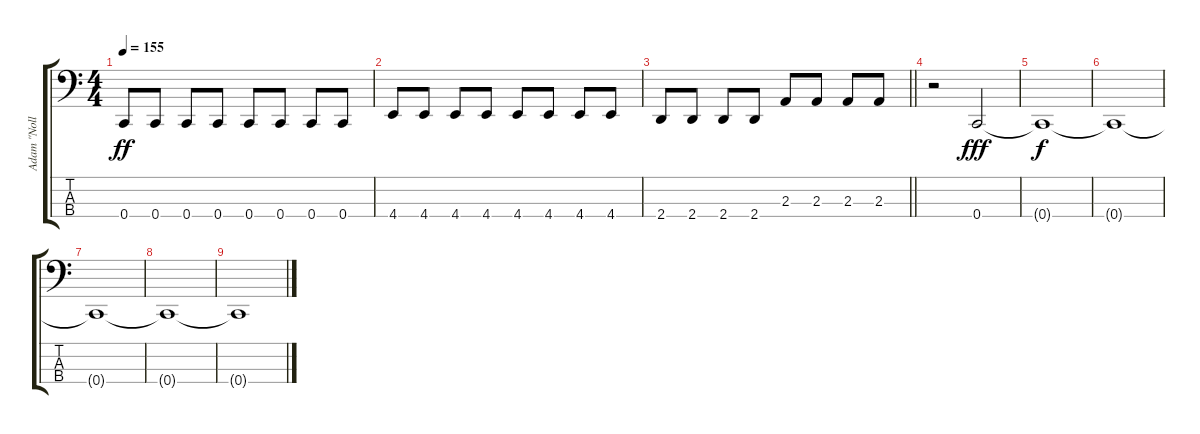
\track ("Adam \"Nolly\" Getgood - Bass" "Adam \"Noll") {instrument electricbassfinger}
\staff {score tabs}
\tuning (F2 C2 G1 C1) {hide}
\ts (4 4)
\tempo 155
\clef f4
\ks c
0.4.8{dy ff} 0.4.8 0.4.8 0.4.8 0.4.8 0.4.8 0.4.8 0.4.8 |
4.4.8 4.4.8 4.4.8 4.4.8 4.4.8 4.4.8 4.4.8 4.4.8 |
\barLineRight lightlight
2.4.8 2.4.8 2.4.8 2.4.8 2.3.8 2.3.8 2.3.8 2.3.8 |
r.2 0.4.2{dy fff} |
0.4{t}.1{dy f} |
0.4{t}.1{volume 0} |
0.4{t}.1 |
0.4{t}.1 |
0.4{t}.1
